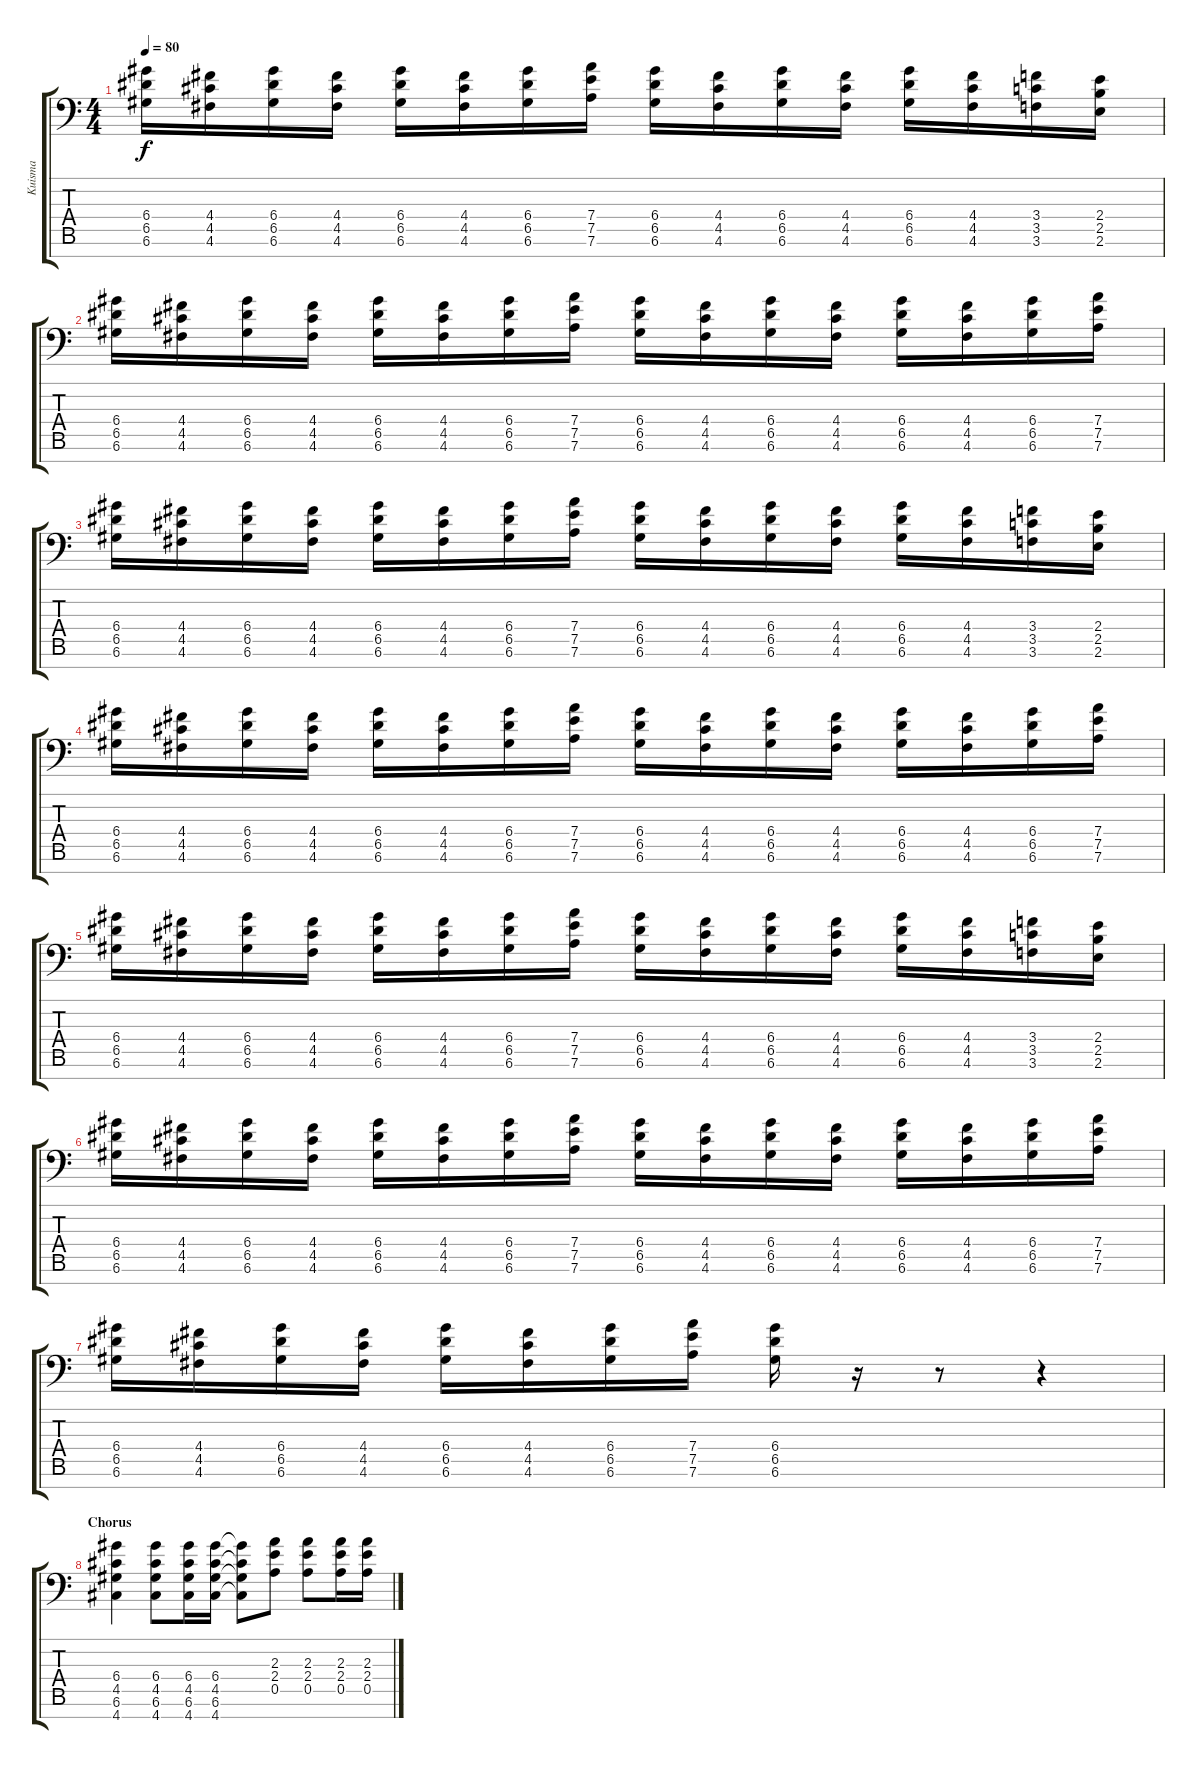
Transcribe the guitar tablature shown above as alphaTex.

\track ("Kuisma" "Kuisma") {instrument distortionguitar}
\staff {score tabs}
\tuning (E4 B3 G3 D3 A2 D2 A1) {hide}
\ts (4 4)
\tempo 80
\clef f4
\ks c
(6.4 6.5 6.6).16{dy f} (4.4 4.5 4.6).16 (6.4 6.5 6.6).16 (4.4 4.5 4.6).16 (6.4 6.5 6.6).16 (4.4 4.5 4.6).16 (6.4 6.5 6.6).16 (7.4 7.5 7.6).16 (6.4 6.5 6.6).16 (4.4 4.5 4.6).16 (6.4 6.5 6.6).16 (4.4 4.5 4.6).16 (6.4 6.5 6.6).16 (4.4 4.5 4.6).16 (3.4 3.5 3.6).16 (2.4 2.5 2.6).16 |
(6.4 6.5 6.6).16 (4.4 4.5 4.6).16 (6.4 6.5 6.6).16 (4.4 4.5 4.6).16 (6.4 6.5 6.6).16 (4.4 4.5 4.6).16 (6.4 6.5 6.6).16 (7.4 7.5 7.6).16 (6.4 6.5 6.6).16 (4.4 4.5 4.6).16 (6.4 6.5 6.6).16 (4.4 4.5 4.6).16 (6.4 6.5 6.6).16 (4.4 4.5 4.6).16 (6.4 6.5 6.6).16 (7.4 7.5 7.6).16 |
(6.4 6.5 6.6).16 (4.4 4.5 4.6).16 (6.4 6.5 6.6).16 (4.4 4.5 4.6).16 (6.4 6.5 6.6).16 (4.4 4.5 4.6).16 (6.4 6.5 6.6).16 (7.4 7.5 7.6).16 (6.4 6.5 6.6).16 (4.4 4.5 4.6).16 (6.4 6.5 6.6).16 (4.4 4.5 4.6).16 (6.4 6.5 6.6).16 (4.4 4.5 4.6).16 (3.4 3.5 3.6).16 (2.4 2.5 2.6).16 |
(6.4 6.5 6.6).16 (4.4 4.5 4.6).16 (6.4 6.5 6.6).16 (4.4 4.5 4.6).16 (6.4 6.5 6.6).16 (4.4 4.5 4.6).16 (6.4 6.5 6.6).16 (7.4 7.5 7.6).16 (6.4 6.5 6.6).16 (4.4 4.5 4.6).16 (6.4 6.5 6.6).16 (4.4 4.5 4.6).16 (6.4 6.5 6.6).16 (4.4 4.5 4.6).16 (6.4 6.5 6.6).16 (7.4 7.5 7.6).16 |
(6.4 6.5 6.6).16 (4.4 4.5 4.6).16 (6.4 6.5 6.6).16 (4.4 4.5 4.6).16 (6.4 6.5 6.6).16 (4.4 4.5 4.6).16 (6.4 6.5 6.6).16 (7.4 7.5 7.6).16 (6.4 6.5 6.6).16 (4.4 4.5 4.6).16 (6.4 6.5 6.6).16 (4.4 4.5 4.6).16 (6.4 6.5 6.6).16 (4.4 4.5 4.6).16 (3.4 3.5 3.6).16 (2.4 2.5 2.6).16 |
(6.4 6.5 6.6).16 (4.4 4.5 4.6).16 (6.4 6.5 6.6).16 (4.4 4.5 4.6).16 (6.4 6.5 6.6).16 (4.4 4.5 4.6).16 (6.4 6.5 6.6).16 (7.4 7.5 7.6).16 (6.4 6.5 6.6).16 (4.4 4.5 4.6).16 (6.4 6.5 6.6).16 (4.4 4.5 4.6).16 (6.4 6.5 6.6).16 (4.4 4.5 4.6).16 (6.4 6.5 6.6).16 (7.4 7.5 7.6).16 |
(6.4 6.5 6.6).16 (4.4 4.5 4.6).16 (6.4 6.5 6.6).16 (4.4 4.5 4.6).16 (6.4 6.5 6.6).16 (4.4 4.5 4.6).16 (6.4 6.5 6.6).16 (7.4 7.5 7.6).16 (6.4 6.5 6.6).16 r.16 r.8 r.4 |
\section ("" "Chorus")
(6.4 4.5 6.6 4.7).4{volume 13 balance 0} (6.4 4.5 6.6 4.7).8 (6.4 4.5 6.6 4.7).16 (6.4 4.5 6.6 4.7).16 (6.4{t} 4.5{t} 6.6{t} 4.7{t}).8 (2.3 2.4 0.5).8 (2.3 2.4 0.5).8 (2.3 2.4 0.5).16 (2.3 2.4 0.5).16
